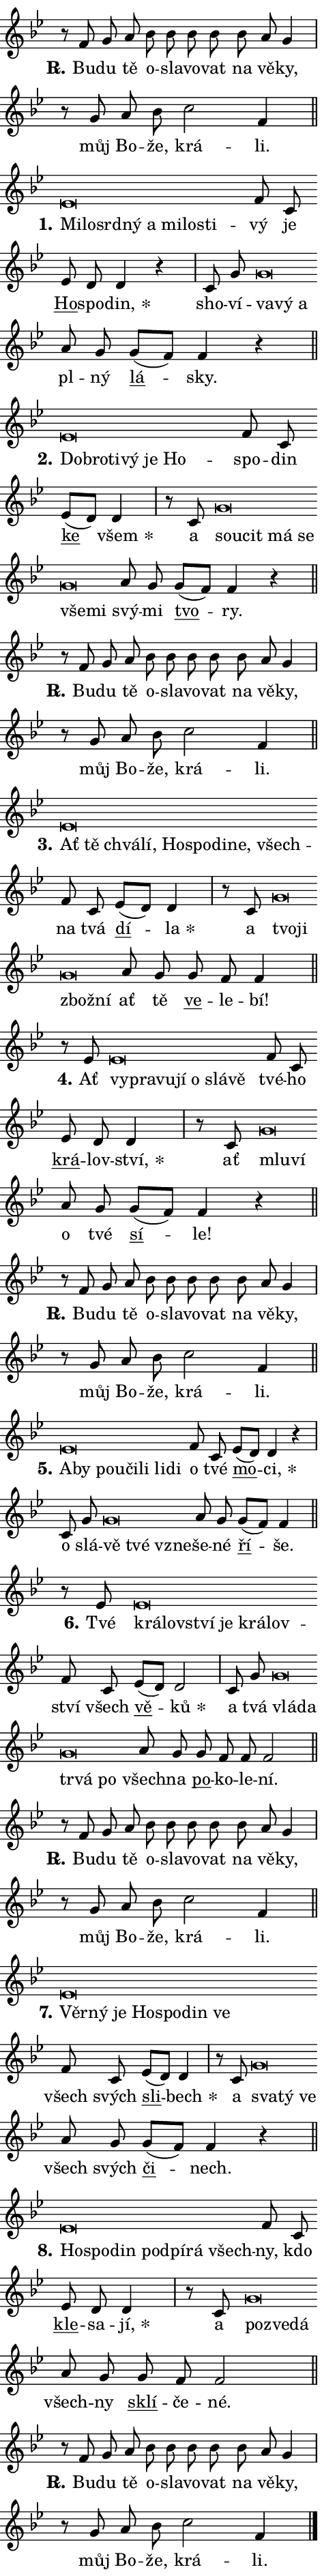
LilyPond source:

\version "2.24.0"
\header { tagline = "" }
\paper {
  indent = 0\cm
  top-margin = 0\cm
  right-margin = 0.13\cm % to fit lyric hyphens
  bottom-margin = 0\cm
  left-margin = 0\cm
  paper-width = 8\cm
  page-breaking = #ly:one-page-breaking
  system-system-spacing.basic-distance = #11
  score-system-spacing.basic-distance = #11
  ragged-last = ##f
}


%% Author: Thomas Morley
%% https://lists.gnu.org/archive/html/lilypond-user/2020-05/msg00002.html
#(define (line-position grob)
"Returns position of @var[grob} in current system:
   @code{'start}, if at first time-step
   @code{'end}, if at last time-step
   @code{'middle} otherwise
"
  (let* ((col (ly:item-get-column grob))
         (ln (ly:grob-object col 'left-neighbor))
         (rn (ly:grob-object col 'right-neighbor))
         (col-to-check-left (if (ly:grob? ln) ln col))
         (col-to-check-right (if (ly:grob? rn) rn col))
         (break-dir-left
           (and
             (ly:grob-property col-to-check-left 'non-musical #f)
             (ly:item-break-dir col-to-check-left)))
         (break-dir-right
           (and
             (ly:grob-property col-to-check-right 'non-musical #f)
             (ly:item-break-dir col-to-check-right))))
        (cond ((eqv? 1 break-dir-left) 'start)
              ((eqv? -1 break-dir-right) 'end)
              (else 'middle))))

#(define (tranparent-at-line-position vctor)
  (lambda (grob)
  "Relying on @code{line-position} select the relevant enry from @var{vctor}.
Used to determine transparency,"
    (case (line-position grob)
      ((end) (not (vector-ref vctor 0)))
      ((middle) (not (vector-ref vctor 1)))
      ((start) (not (vector-ref vctor 2))))))

noteHeadBreakVisibility =
#(define-music-function (break-visibility)(vector?)
"Makes @code{NoteHead}s transparent relying on @var{break-visibility}"
#{
  \override NoteHead.transparent =
    #(tranparent-at-line-position break-visibility)
#})

#(define delete-ledgers-for-transparent-note-heads
  (lambda (grob)
    "Reads whether a @code{NoteHead} is transparent.
If so this @code{NoteHead} is removed from @code{'note-heads} from
@var{grob}, which is supposed to be @code{LedgerLineSpanner}.
As a result ledgers are not printed for this @code{NoteHead}"
    (let* ((nhds-array (ly:grob-object grob 'note-heads))
           (nhds-list
             (if (ly:grob-array? nhds-array)
                 (ly:grob-array->list nhds-array)
                 '()))
           ;; Relies on the transparent-property being done before
           ;; Staff.LedgerLineSpanner.after-line-breaking is executed.
           ;; This is fragile ...
           (to-keep
             (remove
               (lambda (nhd)
                 (ly:grob-property nhd 'transparent #f))
               nhds-list)))
      ;; TODO find a better method to iterate over grob-arrays, similiar
      ;; to filter/remove etc for lists
      ;; For now rebuilt from scratch
      (set! (ly:grob-object grob 'note-heads)  '())
      (for-each
        (lambda (nhd)
          (ly:pointer-group-interface::add-grob grob 'note-heads nhd))
        to-keep))))

squashNotes = {
  \override NoteHead.X-extent = #'(-0.2 . 0.2)
  \override NoteHead.Y-extent = #'(-0.75 . 0)
  \override NoteHead.stencil =
    #(lambda (grob)
       (let ((pos (ly:grob-property grob 'staff-position)))
         (begin
           (if (< pos -7) (display "ERROR: Lower brevis then expected\n") (display ""))
           (if (<= pos -6) ly:text-interface::print ly:note-head::print))))
}
unSquashNotes = {
  \revert NoteHead.X-extent
  \revert NoteHead.Y-extent
  \revert NoteHead.stencil
}

hideNotes = \noteHeadBreakVisibility #begin-of-line-visible
unHideNotes = \noteHeadBreakVisibility #all-visible

% work-around for resetting accidentals
% https://lilypond.org/doc/v2.23/Documentation/notation/displaying-rhythms#unmetered-music
cadenzaMeasure = {
  \cadenzaOff
  \partial 1024 s1024
  \cadenzaOn
}

#(define-markup-command (accent layout props text) (markup?)
  "Underline accented syllable"
  (interpret-markup layout props
    #{\markup \override #'(offset . 4.3) \underline { #text }#}))

responsum = \markup \concat {
  "R" \hspace #-1.05 \path #0.1 #'((moveto 0 0.07) (lineto 0.9 0.8)) \hspace #0.05 "."
}

spaceSize = #0.6828661417322834 % exact space size for TeX Gyre Schola

\layout {
  \context {
    \Staff
    \remove "Time_signature_engraver"
    \override LedgerLineSpanner.after-line-breaking = #delete-ledgers-for-transparent-note-heads
  }
  \context {
    \Lyrics {
      \override LyricSpace.minimum-distance = \spaceSize
      \override LyricText.font-name = #"TeX Gyre Schola"
      \override LyricText.font-size = 1
      \override StanzaNumber.font-name = #"TeX Gyre Schola Bold"
      \override StanzaNumber.font-size = 1
    }
  }
  \context {
    \Score 
    \override NoteHead.text =
      #(lambda (grob) 
        (let ((pos (ly:grob-property grob 'staff-position)))
          #{\markup {
            \combine
              \halign #-0.55 \raise #(if (= pos -6) 0 0.5) \override #'(thickness . 2) \draw-line #'(3.2 . 0)
              \musicglyph "noteheads.sM1"
          }#}))
  }
}

% magnetic-lyrics.ily
%
%   written by
%     Jean Abou Samra <jean@abou-samra.fr>
%     Werner Lemberg <wl@gnu.org>
%
%   adapted by
%     Jiri Hon <jiri.hon@gmail.com>
%
% Version 2022-Apr-15

% https://www.mail-archive.com/lilypond-user@gnu.org/msg149350.html

#(define (Left_hyphen_pointer_engraver context)
   "Collect syllable-hyphen-syllable occurrences in lyrics and store
them in properties.  This engraver only looks to the left.  For
example, if the lyrics input is @code{foo -- bar}, it does the
following.

@itemize @bullet
@item
Set the @code{text} property of the @code{LyricHyphen} grob between
@q{foo} and @q{bar} to @code{foo}.

@item
Set the @code{left-hyphen} property of the @code{LyricText} grob with
text @q{foo} to the @code{LyricHyphen} grob between @q{foo} and
@q{bar}.
@end itemize

Use this auxiliary engraver in combination with the
@code{lyric-@/text::@/apply-@/magnetic-@/offset!} hook."
   (let ((hyphen #f)
         (text #f))
     (make-engraver
      (acknowledgers
       ((lyric-syllable-interface engraver grob source-engraver)
        (set! text grob)))
      (end-acknowledgers
       ((lyric-hyphen-interface engraver grob source-engraver)
        ;(when (not (grob::has-interface grob 'lyric-space-interface))
          (set! hyphen grob)));)
      ((stop-translation-timestep engraver)
       (when (and text hyphen)
         (ly:grob-set-object! text 'left-hyphen hyphen))
       (set! text #f)
       (set! hyphen #f)))))

#(define (lyric-text::apply-magnetic-offset! grob)
   "If the space between two syllables is less than the value in
property @code{LyricText@/.details@/.squash-threshold}, move the right
syllable to the left so that it gets concatenated with the left
syllable.

Use this function as a hook for
@code{LyricText@/.after-@/line-@/breaking} if the
@code{Left_@/hyphen_@/pointer_@/engraver} is active."
   (let ((hyphen (ly:grob-object grob 'left-hyphen #f)))
     (when hyphen
       (let ((left-text (ly:spanner-bound hyphen LEFT)))
         (when (grob::has-interface left-text 'lyric-syllable-interface)
           (let* ((common (ly:grob-common-refpoint grob left-text X))
                  (this-x-ext (ly:grob-extent grob common X))
                  (left-x-ext
                   (begin
                     ;; Trigger magnetism for left-text.
                     (ly:grob-property left-text 'after-line-breaking)
                     (ly:grob-extent left-text common X)))
                  ;; `delta` is the gap width between two syllables.
                  (delta (- (interval-start this-x-ext)
                            (interval-end left-x-ext)))
                  (details (ly:grob-property grob 'details))
                  (threshold (assoc-get 'squash-threshold details 0.2)))
             (when (< delta threshold)
               (let* (;; We have to manipulate the input text so that
                      ;; ligatures crossing syllable boundaries are not
                      ;; disabled.  For languages based on the Latin
                      ;; script this is essentially a beautification.
                      ;; However, for non-Western scripts it can be a
                      ;; necessity.
                      (lt (ly:grob-property left-text 'text))
                      (rt (ly:grob-property grob 'text))
                      (is-space (grob::has-interface hyphen 'lyric-space-interface))
                      (space (if is-space " " ""))
                      (extra-delta (if is-space spaceSize 0))
                      ;; Append new syllable.
                      (ltrt-space (if (and (string? lt) (string? rt))
                                (string-append lt space rt)
                                (make-concat-markup (list lt space rt))))
                      ;; Right-align `ltrt` to the right side.
                      (ltrt-space-markup (grob-interpret-markup
                               grob
                               (make-translate-markup
                                (cons (interval-length this-x-ext) 0)
                                (make-right-align-markup ltrt-space)))))
                 (begin
                   ;; Don't print `left-text`.
                   (ly:grob-set-property! left-text 'stencil #f)
                   ;; Set text and stencil (which holds all collected
                   ;; syllables so far) and shift it to the left.
                   (ly:grob-set-property! grob 'text ltrt-space)
                   (ly:grob-set-property! grob 'stencil ltrt-space-markup)
                   (ly:grob-translate-axis! grob (- (- delta extra-delta)) X))))))))))


#(define (lyric-hyphen::displace-bounds-first grob)
   ;; Make very sure this callback isn't triggered too early.
   (let ((left (ly:spanner-bound grob LEFT))
         (right (ly:spanner-bound grob RIGHT)))
     (ly:grob-property left 'after-line-breaking)
     (ly:grob-property right 'after-line-breaking)
     (ly:lyric-hyphen::print grob)))

squashThreshold = #0.4

\layout {
  \context {
    \Lyrics
    \consists #Left_hyphen_pointer_engraver
    \override LyricText.after-line-breaking =
      #lyric-text::apply-magnetic-offset!
    \override LyricHyphen.stencil = #lyric-hyphen::displace-bounds-first
    \override LyricText.details.squash-threshold = \squashThreshold
    \override LyricHyphen.minimum-distance = 0
    \override LyricHyphen.minimum-length = \squashThreshold
  }
}

squashText = \override LyricText.details.squash-threshold = 9999
unSquashText = \override LyricText.details.squash-threshold = \squashThreshold

leftText = \override LyricText.self-alignment-X = #LEFT
unLeftText = \revert LyricText.self-alignment-X

starOffset = #(lambda (grob) 
                (let ((x_offset (ly:self-alignment-interface::aligned-on-x-parent grob)))
                  (if (= x_offset 0) 0 (+ x_offset 1.2))))

star = #(define-music-function (syllable)(string?)
"Append star separator at the end of a syllable"
#{
  \once \override LyricText.X-offset = #starOffset
  \lyricmode { \markup {
    #syllable
    \override #'((font-name . "TeX Gyre Schola Bold")) \hspace #0.2 \lower #0.65 \larger "*"
  } }
#})

starAccent = #(define-music-function (syllable)(string?)
"Append star separator at the end of a syllable and make accent"
#{
  \once \override LyricText.X-offset = #starOffset
  \lyricmode { \markup {
    \accent #syllable
    \override #'((font-name . "TeX Gyre Schola Bold")) \hspace #0.2 \lower #0.65 \larger "*"
  } }
#})

breath = #(define-music-function (syllable)(string?)
"Append breathing indicator at the end of a syllable"
#{
  \lyricmode { \markup { #syllable "+" } }
#})

optionalBreath = #(define-music-function (syllable)(string?)
"Append optional breathing indicator at the end of a syllable"
#{
  \lyricmode { \markup { #syllable "(+)" } }
#})


\score {
    <<
        \new Voice = "melody" { \cadenzaOn \key bes \major \relative { r8 f' g a bes bes bes bes \bar "" bes a g4 \cadenzaMeasure \bar "|" r8 g a bes \bar "" c2 f,4 \cadenzaMeasure \bar "||" \break } }
        \new Lyrics \lyricsto "melody" { \lyricmode { \set stanza = \responsum
Bu -- du tě o -- sla -- vo -- vat na vě -- ky, můj Bo -- že, krá -- li. } }
    >>
    \layout {}
}

\score {
    <<
        \new Voice = "melody" { \cadenzaOn \key bes \major \relative { \squashNotes es'\breve*1/16 \hideNotes \breve*1/16 \bar "" \breve*1/16 \bar "" \breve*1/16 \bar "" \breve*1/16 \bar "" \breve*1/16 \bar "" \breve*1/16 \breve*1/16 \bar "" \unHideNotes \unSquashNotes f8 c \bar "" es d d4 r \cadenzaMeasure \bar "|" c8 g' \bar "" \squashNotes g\breve*1/16 \hideNotes \breve*1/16 \breve*1/16 \bar "" \unHideNotes \unSquashNotes a8 g \bar "" g[( f)] f4 r \cadenzaMeasure \bar "||" \break } }
        \new Lyrics \lyricsto "melody" { \lyricmode { \set stanza = "1."
\leftText Mi -- \squashText lo -- srd -- ný a mi -- lo -- sti -- \unLeftText \unSquashText vý je \markup \accent Ho -- spo -- \star din, sho -- ví -- \leftText va -- \squashText vý a \unLeftText \unSquashText pl -- ný \markup \accent lá -- sky. } }
    >>
    \layout {}
}

\score {
    <<
        \new Voice = "melody" { \cadenzaOn \key bes \major \relative { \squashNotes es'\breve*1/16 \hideNotes \breve*1/16 \bar "" \breve*1/16 \bar "" \breve*1/16 \bar "" \breve*1/16 \breve*1/16 \bar "" \unHideNotes \unSquashNotes f8 c \bar "" es[( d)] d4 \cadenzaMeasure \bar "|" r8 c8 \squashNotes g'\breve*1/16 \hideNotes \breve*1/16 \bar "" \breve*1/16 \bar "" \breve*1/16 \bar "" \breve*1/16 \breve*1/16 \bar "" \unHideNotes \unSquashNotes a8 g \bar "" g[( f)] f4 r \cadenzaMeasure \bar "||" \break } }
        \new Lyrics \lyricsto "melody" { \lyricmode { \set stanza = "2."
\leftText Dob -- \squashText ro -- ti -- vý je Ho -- \unLeftText \unSquashText spo -- din \markup \accent ke \star všem a \leftText sou -- \squashText cit má se vše -- mi \unLeftText \unSquashText svý -- mi \markup \accent tvo -- ry. } }
    >>
    \layout {}
}

\score {
    <<
        \new Voice = "melody" { \cadenzaOn \key bes \major \relative { r8 f' g a bes bes bes bes \bar "" bes a g4 \cadenzaMeasure \bar "|" r8 g a bes \bar "" c2 f,4 \cadenzaMeasure \bar "||" \break } }
        \new Lyrics \lyricsto "melody" { \lyricmode { \set stanza = \responsum
Bu -- du tě o -- sla -- vo -- vat na vě -- ky, můj Bo -- že, krá -- li. } }
    >>
    \layout {}
}

\score {
    <<
        \new Voice = "melody" { \cadenzaOn \key bes \major \relative { \squashNotes es'\breve*1/16 \hideNotes \breve*1/16 \bar "" \breve*1/16 \bar "" \breve*1/16 \bar "" \breve*1/16 \bar "" \breve*1/16 \bar "" \breve*1/16 \bar "" \breve*1/16 \breve*1/16 \bar "" \unHideNotes \unSquashNotes f8 c \bar "" es[( d)] d4 \cadenzaMeasure \bar "|" r8 c8 \squashNotes g'\breve*1/16 \hideNotes \breve*1/16 \bar "" \breve*1/16 \breve*1/16 \bar "" \unHideNotes \unSquashNotes a8 g \bar "" g f f4 \cadenzaMeasure \bar "||" \break } }
        \new Lyrics \lyricsto "melody" { \lyricmode { \set stanza = "3."
\leftText Ať \squashText tě chvá -- lí, Ho -- spo -- di -- ne, všech -- \unLeftText \unSquashText na tvá \markup \accent dí -- \star la a \leftText tvo -- \squashText ji zbož -- ní \unLeftText \unSquashText ať tě \markup \accent ve -- le -- bí! } }
    >>
    \layout {}
}

\score {
    <<
        \new Voice = "melody" { \cadenzaOn \key bes \major \relative { r8 es'8 \squashNotes es\breve*1/16 \hideNotes \breve*1/16 \bar "" \breve*1/16 \bar "" \breve*1/16 \bar "" \breve*1/16 \bar "" \breve*1/16 \breve*1/16 \bar "" \unHideNotes \unSquashNotes f8 c \bar "" es d d4 \cadenzaMeasure \bar "|" r8 c8 \squashNotes g'\breve*1/16 \hideNotes \breve*1/16 \bar "" \unHideNotes \unSquashNotes a8 g \bar "" g[( f)] f4 r \cadenzaMeasure \bar "||" \break } }
        \new Lyrics \lyricsto "melody" { \lyricmode { \set stanza = "4."
Ať \leftText vy -- \squashText pra -- vu -- jí o slá -- vě \unLeftText \unSquashText tvé -- ho \markup \accent krá -- lov -- \star ství, ať \leftText mlu -- \squashText ví \unLeftText \unSquashText o tvé \markup \accent sí -- le! } }
    >>
    \layout {}
}

\score {
    <<
        \new Voice = "melody" { \cadenzaOn \key bes \major \relative { r8 f' g a bes bes bes bes \bar "" bes a g4 \cadenzaMeasure \bar "|" r8 g a bes \bar "" c2 f,4 \cadenzaMeasure \bar "||" \break } }
        \new Lyrics \lyricsto "melody" { \lyricmode { \set stanza = \responsum
Bu -- du tě o -- sla -- vo -- vat na vě -- ky, můj Bo -- že, krá -- li. } }
    >>
    \layout {}
}

\score {
    <<
        \new Voice = "melody" { \cadenzaOn \key bes \major \relative { \squashNotes es'\breve*1/16 \hideNotes \breve*1/16 \bar "" \breve*1/16 \bar "" \breve*1/16 \bar "" \breve*1/16 \bar "" \breve*1/16 \bar "" \breve*1/16 \breve*1/16 \bar "" \unHideNotes \unSquashNotes f8 c \bar "" es[( d)] d4 r \cadenzaMeasure \bar "|" c8 g' \bar "" \squashNotes g\breve*1/16 \hideNotes \breve*1/16 \breve*1/16 \bar "" \unHideNotes \unSquashNotes a8 g \bar "" g[( f)] f4 \cadenzaMeasure \bar "||" \break } }
        \new Lyrics \lyricsto "melody" { \lyricmode { \set stanza = "5."
\leftText A -- \squashText by po -- u -- či -- li li -- di \unLeftText \unSquashText o tvé \markup \accent mo -- \star ci, o slá -- \leftText vě \squashText tvé vzne -- \unLeftText \unSquashText še -- né \markup \accent ří -- še. } }
    >>
    \layout {}
}

\score {
    <<
        \new Voice = "melody" { \cadenzaOn \key bes \major \relative { r8 es'8 \squashNotes es\breve*1/16 \hideNotes \breve*1/16 \bar "" \breve*1/16 \bar "" \breve*1/16 \bar "" \breve*1/16 \breve*1/16 \bar "" \unHideNotes \unSquashNotes f8 c \bar "" es[( d)] d2 \cadenzaMeasure \bar "|" c8 g' \bar "" \squashNotes g\breve*1/16 \hideNotes \breve*1/16 \bar "" \breve*1/16 \bar "" \breve*1/16 \breve*1/16 \bar "" \unHideNotes \unSquashNotes a8 g \bar "" g f f f2 \cadenzaMeasure \bar "||" \break } }
        \new Lyrics \lyricsto "melody" { \lyricmode { \set stanza = "6."
Tvé \leftText krá -- \squashText lov -- ství je krá -- lov -- \unLeftText \unSquashText ství všech \markup \accent vě -- \star ků a tvá \leftText vlá -- \squashText da tr -- vá po \unLeftText \unSquashText všech -- na \markup \accent po -- ko -- le -- ní. } }
    >>
    \layout {}
}

\score {
    <<
        \new Voice = "melody" { \cadenzaOn \key bes \major \relative { r8 f' g a bes bes bes bes \bar "" bes a g4 \cadenzaMeasure \bar "|" r8 g a bes \bar "" c2 f,4 \cadenzaMeasure \bar "||" \break } }
        \new Lyrics \lyricsto "melody" { \lyricmode { \set stanza = \responsum
Bu -- du tě o -- sla -- vo -- vat na vě -- ky, můj Bo -- že, krá -- li. } }
    >>
    \layout {}
}

\score {
    <<
        \new Voice = "melody" { \cadenzaOn \key bes \major \relative { \squashNotes es'\breve*1/16 \hideNotes \breve*1/16 \bar "" \breve*1/16 \bar "" \breve*1/16 \bar "" \breve*1/16 \bar "" \breve*1/16 \breve*1/16 \bar "" \unHideNotes \unSquashNotes f8 c \bar "" es[( d)] d4 \cadenzaMeasure \bar "|" r8 c8 \squashNotes g'\breve*1/16 \hideNotes \breve*1/16 \breve*1/16 \bar "" \unHideNotes \unSquashNotes a8 g \bar "" g[( f)] f4 r \cadenzaMeasure \bar "||" \break } }
        \new Lyrics \lyricsto "melody" { \lyricmode { \set stanza = "7."
\leftText Věr -- \squashText ný je Ho -- spo -- din ve \unLeftText \unSquashText všech svých \markup \accent sli -- \star bech a \leftText sva -- \squashText tý ve \unLeftText \unSquashText všech svých \markup \accent či -- nech. } }
    >>
    \layout {}
}

\score {
    <<
        \new Voice = "melody" { \cadenzaOn \key bes \major \relative { \squashNotes es'\breve*1/16 \hideNotes \breve*1/16 \bar "" \breve*1/16 \bar "" \breve*1/16 \bar "" \breve*1/16 \bar "" \breve*1/16 \breve*1/16 \bar "" \unHideNotes \unSquashNotes f8 c \bar "" es d d4 \cadenzaMeasure \bar "|" r8 c8 \squashNotes g'\breve*1/16 \hideNotes \breve*1/16 \breve*1/16 \bar "" \unHideNotes \unSquashNotes a8 g \bar "" g f f2 \cadenzaMeasure \bar "||" \break } }
        \new Lyrics \lyricsto "melody" { \lyricmode { \set stanza = "8."
\leftText Ho -- \squashText spo -- din pod -- pí -- rá všech -- \unLeftText \unSquashText ny, kdo \markup \accent kle -- sa -- \star jí, a \leftText po -- \squashText zve -- dá \unLeftText \unSquashText všech -- ny \markup \accent sklí -- če -- né. } }
    >>
    \layout {}
}

\score {
    <<
        \new Voice = "melody" { \cadenzaOn \key bes \major \relative { r8 f' g a bes bes bes bes \bar "" bes a g4 \cadenzaMeasure \bar "|" r8 g a bes \bar "" c2 f,4 \cadenzaMeasure \bar "||" \break } \bar "|." }
        \new Lyrics \lyricsto "melody" { \lyricmode { \set stanza = \responsum
Bu -- du tě o -- sla -- vo -- vat na vě -- ky, můj Bo -- že, krá -- li. } }
    >>
    \layout {}
}
